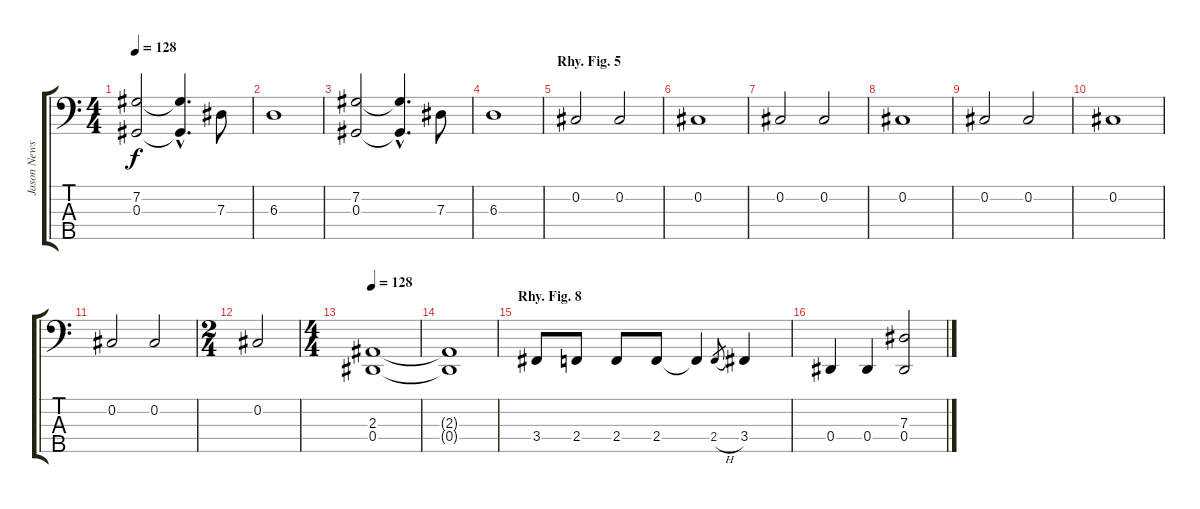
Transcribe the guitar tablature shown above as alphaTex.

\track ("Jason Newsted (Bass)" "Jason News") {instrument electricbasspick}
\staff {score tabs}
\tuning (Gb2 Db2 Ab1 Eb1 Bb0) {hide}
\ts (4 4)
\tempo 128
\clef f4
\ks c
(7.2 0.3).2{dy f} (7.2{hac t} 0.3{hac t}).4{d} 7.3.8 |
6.3.1 |
(7.2 0.3).2 (7.2{hac t} 0.3{hac t}).4{d} 7.3.8 |
6.3.1 |
\section ("" "Rhy. Fig. 5")
0.2.2 0.2.2 |
0.2.1 |
0.2.2 0.2.2 |
0.2.1 |
0.2.2 0.2.2 |
0.2.1 |
0.2.2 0.2.2 |
\ts (2 4)
0.2.2 |
\ts (4 4)
\tempo 128
(2.3 0.4).1 |
(2.3{t} 0.4{t}).1 |
\section ("" "Rhy. Fig. 8")
3.4.8 2.4.8 2.4.8 2.4.8 2.4{t}.4 2.4{h}.8{gr} 3.4.4 |
0.4.4 0.4.4 (7.3 0.4).2
